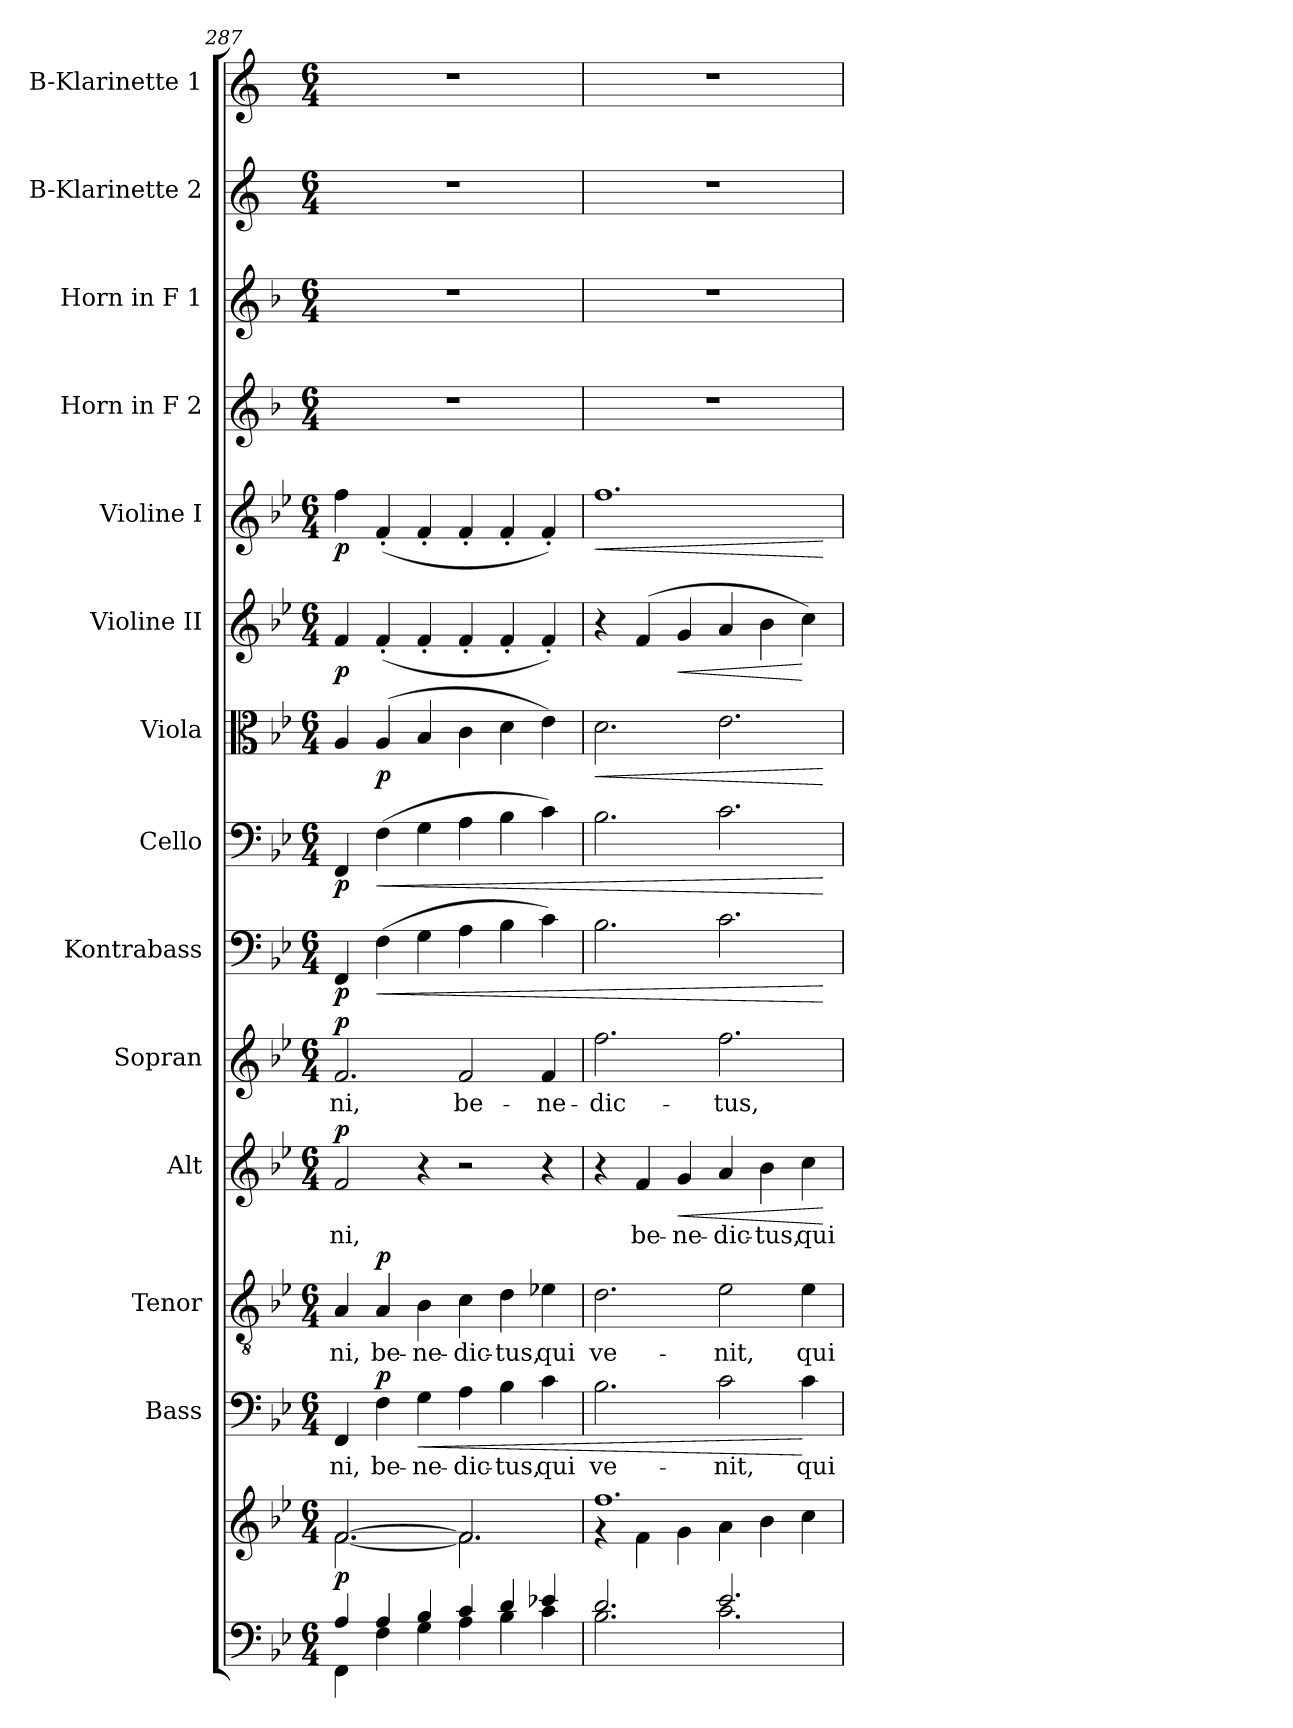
**kern	**kern	**dynam	**kern	**text	**dynam	**kern	**text	**dynam	**kern	**text	**dynam	**kern	**text	**dynam	**kern	**dynam	**kern	**dynam	**kern	**dynam	**kern	**dynam	**kern	**dynam	**kern	**kern	**kern	**kern
*part14	*part14	*part14	*part13	*part13	*part13	*part12	*part12	*part12	*part11	*part11	*part11	*part10	*part10	*part10	*part9	*part9	*part8	*part8	*part7	*part7	*part6	*part6	*part5	*part5	*part4	*part3	*part2	*part1
*staff15	*staff14	*staff14/15	*staff13	*staff13	*staff13	*staff12	*staff12	*staff12	*staff11	*staff11	*staff11	*staff10	*staff10	*staff10	*staff9	*staff9	*staff8	*staff8	*staff7	*staff7	*staff6	*staff6	*staff5	*staff5	*staff4	*staff3	*staff2	*staff1
*	*	*	*I"Bass	*	*	*I"Tenor	*	*	*I"Alt	*	*	*I"Sopran	*	*	*I"Kontrabass	*	*I"Cello	*	*I"Viola	*	*I"Violine II	*	*I"Violine I	*	*I"Horn in F 2	*I"Horn in F 1	*I"B-Klarinette 2	*I"B-Klarinette 1
*	*	*	*I'B.	*	*	*I'T.	*	*	*I'A.	*	*	*I'S.	*	*	*I'Kb.	*	*	*	*I'Vla.	*	*I'Vl. II	*	*I'Vl. I	*	*	*	*I'B Kl. 2	*I'B Kl. 1
*clefF4	*clefG2	*	*clefF4	*	*	*clefGv2	*	*	*clefG2	*	*	*clefG2	*	*	*clefF4	*	*clefF4	*	*clefC3	*	*clefG2	*	*clefG2	*	*clefG2	*clefG2	*clefG2	*clefG2
*	*	*	*	*	*	*	*	*	*	*	*	*	*	*	*ITrd7c12	*	*	*	*	*	*	*	*	*	*ITrd4c7	*ITrd4c7	*ITrd1c2	*ITrd1c2
*k[b-e-]	*k[b-e-]	*	*k[b-e-]	*	*	*k[b-e-]	*	*	*k[b-e-]	*	*	*k[b-e-]	*	*	*k[b-e-]	*	*k[b-e-]	*	*k[b-e-]	*	*k[b-e-]	*	*k[b-e-]	*	*k[b-e-]	*k[b-e-]	*k[b-e-]	*k[b-e-]
*B-:	*B-:	*	*B-:	*	*	*B-:	*	*	*B-:	*	*	*B-:	*	*	*B-:	*	*B-:	*	*B-:	*	*B-:	*	*B-:	*	*B-:	*B-:	*B-:	*B-:
*M6/4	*M6/4	*	*M6/4	*	*	*M6/4	*	*	*M6/4	*	*	*M6/4	*	*	*M6/4	*	*M6/4	*	*M6/4	*	*M6/4	*	*M6/4	*	*M6/4	*M6/4	*M6/4	*M6/4
=287	=287	=287	=287	=287	=287	=287	=287	=287	=287	=287	=287	=287	=287	=287	=287	=287	=287	=287	=287	=287	=287	=287	=287	=287	=287	=287	=287	=287
*^	*^	*	*	*	*	*	*	*	*	*	*	*	*	*	*	*	*	*	*	*	*	*	*	*	*	*	*	*
!	!	!	!	!LO:DY:b	!	!LO:LY:b	!	!	!LO:LY:b	!	!	!LO:LY:b	!LO:DY:a	!	!LO:LY:b	!LO:DY:a	!	!LO:DY:b	!	!LO:DY:b	!	!	!	!LO:DY:b	!	!LO:DY:b	!	!	!	!
4A/	4FF\	[>2.f/	[<2.f\	p	4FF/	-ni,	.	4A/	-ni,	.	2f/	-ni,	p	2.f/	-ni,	p	4FFF/	p	4FF/	p	4A/	.	4f/	p	4ff\	p	1.r	1.r	1.r	1.r
!	!	!	!	!	!	!LO:LY:b	!LO:DY:a	!	!LO:LY:b	!LO:DY:a	!	!	!	!	!	!	!	!LO:HP:b	!	!LO:HP:b	!	!LO:DY:b	!	!	!	!	!	!	!	!
4A/	4F\	.	.	.	4F\	be-	p	4A/	be-	p	.	.	.	.	.	.	(>4FF\	<	(>4F\	<	(4A/	p	(<4f'</	.	(<4f'</	.	.	.	.	.
!	!	!	!	!	!	!LO:LY:b	!LO:HP:b	!	!LO:LY:b	!	!	!	!	!	!	!	!	!	!	!	!	!	!	!	!	!	!	!	!	!
4B-/	4G\	.	.	.	4G\	-ne-	<	4B-\	-ne-	.	4r	.	.	.	.	.	4GG\	.	4G\	.	4B-/	.	4f'</	.	4f'</	.	.	.	.	.
!	!	!	!	!	!	!LO:LY:b	!	!	!LO:LY:b	!	!	!	!	!	!LO:LY:b	!	!	!	!	!	!	!	!	!	!	!	!	!	!	!
4c/	4A\	2.f/]	2.f\]	.	4A\	-dic-	.	4c\	-dic-	.	2r	.	.	2f/	be-	.	4AA\	.	4A\	.	4c\	.	4f'</	.	4f'</	.	.	.	.	.
!	!	!	!	!	!	!LO:LY:b	!	!	!LO:LY:b	!	!	!	!	!	!	!	!	!	!	!	!	!	!	!	!	!	!	!	!	!
4d/	4B-\	.	.	.	4B-\	-tus,	.	4d\	-tus,	.	.	.	.	.	.	.	4BB-\	.	4B-\	.	4d\	.	4f'</	.	4f'</	.	.	.	.	.
!	!	!	!	!	!	!LO:LY:b	!	!	!LO:LY:b	!	!	!	!	!	!LO:LY:b	!	!	!	!	!	!	!	!	!	!	!	!	!	!	!
4e-X/	4c\	.	.	.	4c\	qui	.	4e-X\	qui	.	4r	.	.	4f/	-ne-	.	4C\)	.	4c\)	.	4e-\)	.	4f'</)	.	4f'</)	.	.	.	.	.
=288	=288	=288	=288	=288	=288	=288	=288	=288	=288	=288	=288	=288	=288	=288	=288	=288	=288	=288	=288	=288	=288	=288	=288	=288	=288	=288	=288	=288	=288	=288
!	!	!	!	!	!	!LO:LY:b	!	!	!LO:LY:b	!	!	!	!	!	!LO:LY:b	!	!	!	!	!	!	!LO:HP:b	!	!	!	!LO:HP:b	!	!	!	!
2.d/	2.B-\	1.ff	4rf	.	2.B-\	ve-	.	2.d\	ve-	.	4r	.	.	2.ff\	-dic-	.	2.BB-\	.	2.B-\	.	2.d\	<	4r	.	1.ff	<	1.r	1.r	1.r	1.r
!	!	!	!	!	!	!	!	!	!	!	!	!LO:LY:b	!	!	!	!	!	!	!	!	!	!	!	!	!	!	!	!	!	!
.	.	.	4f\	.	.	.	.	.	.	.	4f/	be-	.	.	.	.	.	.	.	.	.	.	(4f/	.	.	.	.	.	.	.
!	!	!	!	!	!	!	!	!	!	!	!	!LO:LY:b	!LO:HP:b	!	!	!	!	!	!	!	!	!	!	!LO:HP:b	!	!	!	!	!	!
.	.	.	4g\	.	.	.	.	.	.	.	4g/	-ne-	<	.	.	.	.	.	.	.	.	.	4g/	<	.	.	.	.	.	.
!	!	!	!	!	!	!LO:LY:b	!	!	!LO:LY:b	!	!	!LO:LY:b	!	!	!LO:LY:b	!	!	!	!	!	!	!	!	!	!	!	!	!	!	!
2.e-/	2.c\	.	4a\	.	2c\	-nit,	.	2e-\	-nit,	.	4a/	-dic-	.	2.ff\	-tus,	.	2.C\	.	2.c\	.	2.e-\	.	4a/	.	.	.	.	.	.	.
!	!	!	!	!	!	!	!	!	!	!	!	!LO:LY:b	!	!	!	!	!	!	!	!	!	!	!	!	!	!	!	!	!	!
.	.	.	4b-\	.	.	.	.	.	.	.	4b-\	-tus,	.	.	.	.	.	.	.	.	.	.	4b-\	.	.	.	.	.	.	.
!	!	!	!	!	!	!LO:LY:b	!	!	!LO:LY:b	!	!	!LO:LY:b	!	!	!	!	!	!	!	!	!	!	!	!	!	!	!	!	!	!
.	.	.	4cc\	.	4c\	qui	[	4e-\	qui	.	4cc\	qui	.	.	.	.	.	.	.	.	.	.	4cc\)	[	.	.	.	.	.	.
*v	*v	*	*	*	*	*	*	*	*	*	*	*	*	*	*	*	*	*	*	*	*	*	*	*	*	*	*	*	*	*
*	*v	*v	*	*	*	*	*	*	*	*	*	*	*	*	*	*	*	*	*	*	*	*	*	*	*	*	*	*	*
.	.	.	.	.	.	.	.	.	.	.	[	.	.	.	.	[	.	[	.	[	.	.	.	[	.	.	.	.
=	=	=	=	=	=	=	=	=	=	=	=	=	=	=	=	=	=	=	=	=	=	=	=	=	=	=	=	=
*-	*-	*-	*-	*-	*-	*-	*-	*-	*-	*-	*-	*-	*-	*-	*-	*-	*-	*-	*-	*-	*-	*-	*-	*-	*-	*-	*-	*-
